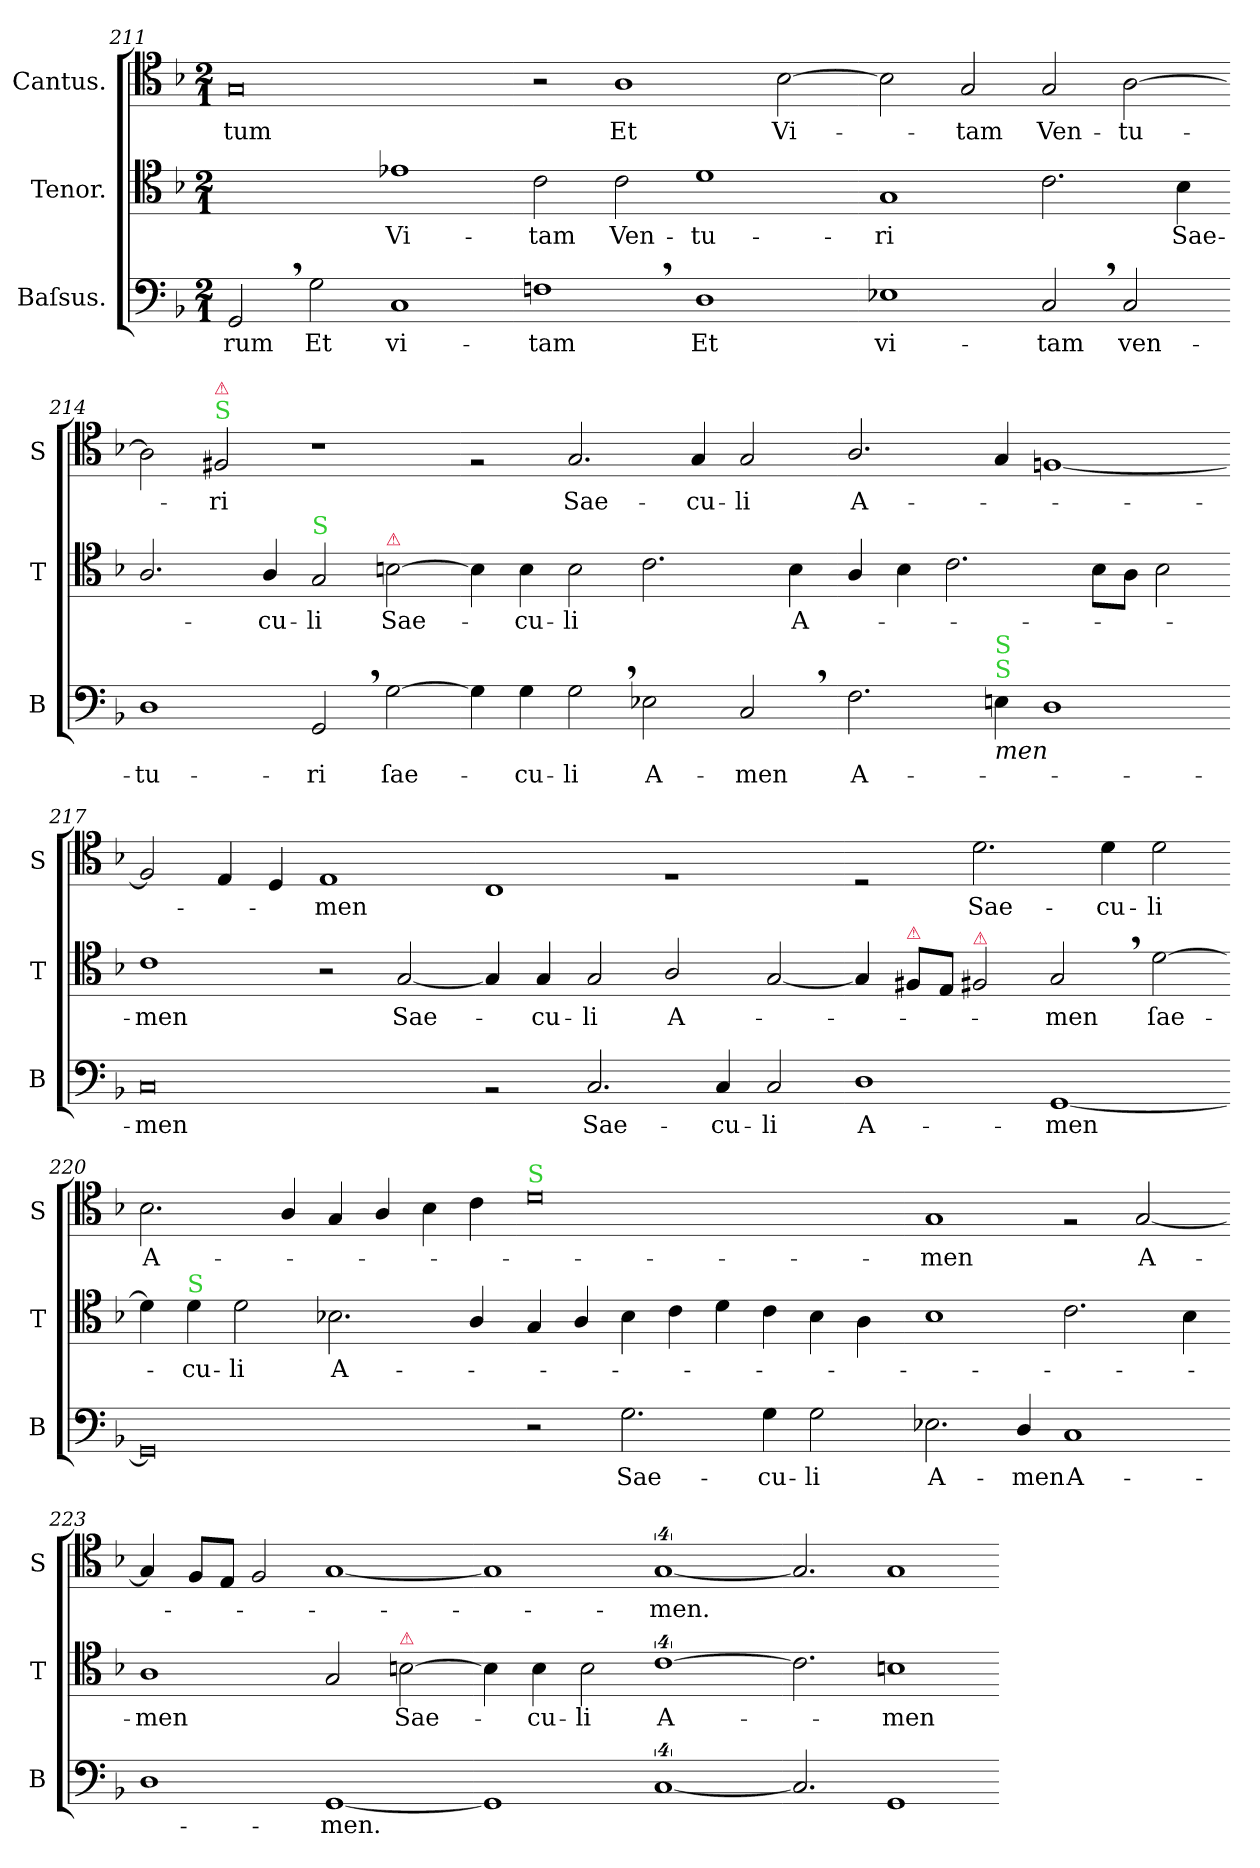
**kern	**text	**kern	**text	**kern	**text
*part3	*part3	*part2	*part2	*part1	*part1
*staff3	*staff3	*staff2	*staff2	*staff1	*staff1
*I"Baſsus.	*	*I"Tenor.	*	*I"Cantus.	*
*I'B	*	*I'T	*	*I'S	*
*clefF4	*	*clefC4	*	*clefC4	*
*k[b-]	*	*k[b-]	*	*k[b-]	*
*M2/1	*	*M2/1	*	*M2/1	*
=211	=211	=211	=211	=211	=211
2GG,</	-rum	1ryy	.	0G	-tum
2G\	Et	.	.	.	.
1C	vi-	1e-X	Vi-	.	.
=212-	=212-	=212-	=212-	=212-	=212-
1Fn,<	-tam	2c\	-tam	2r	.
.	.	2c\	Ven-	1A	Et
!	!LO:LY:i	!	!	!	!
1D	Et	1d	-tu-	.	.
.	.	.	.	[2B-\	Vi-
=213-	=213-	=213-	=213-	=213-	=213-
!	!LO:LY:i	!	!	!	!
1E-X	vi-	1G	-ri	2B-\]	.
.	.	.	.	2G/	tam
!	!LO:LY:i	!	!	!	!
2C,</	-tam	2.c\	.	2G/	Ven-
2C/	ven-	.	.	[2A\	-tu-
.	.	4B-\	Sae-	.	.
=214-	=214-	=214-	=214-	=214-	=214-
1D	-tu-	2.A/	.	2A\]	.
!	!	!	!	!LO:TX:a:color=limegreen:t=S	!
!	!	!	!	!LO:TX:a:color=crimson:t=⚠	!
.	.	.	.	2F#X/	-ri
.	.	4A/	-cu-	.	.
!	!	!LO:TX:a:color=limegreen:t=S	!	!	!
2GG,</	-ri	2G/	-li	1r	.
!	!	!LO:TX:a:color=crimson:t=⚠	!	!	!
[2G\	ſae-	[2Bn\	Sae-	.	.
=215-	=215-	=215-	=215-	=215-	=215-
4G\]	.	4B\]	.	2rF	.
4G\	-cu-	4B\	-cu-	.	.
2G,<\	-li	2B\	-li	2.G/	Sae-
2E-X\	A-	2.c\	.	.	.
.	.	.	.	4G/	-cu-
2C,</	-men	.	.	2G/	-li
.	.	4B\	A-	.	.
=216-	=216-	=216-	=216-	=216-	=216-
2.F\	A-	4A/	.	2.A/	A-
.	.	4B\	.	.	.
.	.	2.c\	.	.	.
!LO:TX:a:color=limegreen:t=S	!	!	!	!	!
!LO:TX:a:color=limegreen:t=S	!	!	!	!	!
!LO:TX:b:i:t=men	!	!	!	!	!
4En\	.	.	.	4G/	.
1D	.	.	.	[1Fn	.
.	.	8B\L	.	.	.
.	.	8A\J	.	.	.
.	.	2B\	.	.	.
=217-	=217-	=217-	=217-	=217-	=217-
0C	-men	1c	-men	2F]	.
.	.	.	.	4E/	.
.	.	.	.	4D/	.
.	.	2r	.	1E	men
!	!	!	!LO:LY:i	!	!
.	.	[2G/	Sae-	.	.
=218-	=218-	=218-	=218-	=218-	=218-
2rBB	.	4G/]	.	1C	.
!	!	!	!LO:LY:i	!	!
.	.	4G/	-cu-	.	.
!	!	!	!LO:LY:i	!	!
2.C/	Sae-	2G/	-li	.	.
!	!	!	!LO:LY:i	!	!
.	.	2A/	A-	1rF	.
4C/	-cu-	.	.	.	.
2C/	-li	[2G/	.	.	.
=219-	=219-	=219-	=219-	=219-	=219-
1D	A-	4G/]	.	2rD	.
!	!	!LO:TX:a:color=crimson:t=⚠	!	!	!
.	.	8F#X/L	.	.	.
.	.	8E/J	.	.	.
!	!	!LO:TX:a:color=crimson:t=⚠	!	!	!
!	!	!	!	!	!LO:LY:i
.	.	2F#X/	.	2.d\	Sae-
!	!	!	!LO:LY:i	!	!
[1GG	-men	2G,</	-men	.	.
!	!	!	!	!	!LO:LY:i
.	.	.	.	4d\	-cu-
!	!	!	!	!	!LO:LY:i
.	.	[2d\	ſae-	2d\	-li
=220-	=220-	=220-	=220-	=220-	=220-
!	!	!	!	!	!LO:LY:i
0GG]	.	4d\]	.	2.B-\	A-
!	!	!LO:TX:a:color=limegreen:t=S	!	!	!
.	.	4d\	-cu-	.	.
.	.	2d\	-li	.	.
.	.	.	.	4A/	.
.	.	2.B-X\	A-	4G/	.
.	.	.	.	4A/	.
.	.	.	.	4B-\	.
.	.	4A/	.	4c\	.
=221-	=221-	=221-	=221-	=221-	=221-
!	!	!	!	!LO:TX:a:color=limegreen:t=S	!
2r	.	4G/	.	0d	.
.	.	4A/	.	.	.
2.G\	Sae-	4B-\	.	.	.
.	.	4c\	.	.	.
.	.	4d\	.	.	.
4G\	-cu-	4c\	.	.	.
2G\	-li	4B-\	.	.	.
.	.	4A\	.	.	.
=222-	=222-	=222-	=222-	=222-	=222-
!	!	!	!	!	!LO:LY:i
2.E-X\	A-	1B-	.	1G	-men
4D/	-men	.	.	.	.
1C	A-	2.c\	.	2rF	.
.	.	.	.	[2G/	A-
.	.	4B-\	.	.	.
=223-	=223-	=223-	=223-	=223-	=223-
1D	.	1A	-men	4G/]	.
.	.	.	.	8F/L	.
.	.	.	.	8E/J	.
.	.	.	.	2F/	.
[1GG	-men.	2G/	.	[1G	.
!	!	!LO:TX:a:color=crimson:t=⚠	!	!	!
!	!	!	!LO:LY:i	!	!
.	.	[2Bn\	Sae-	.	.
=224-	=224-	=224-	=224-	=224-	=224-
1GG]	.	4B\]	.	1G]	.
!	!	!	!LO:LY:i	!	!
.	.	4B\	-cu-	.	.
!	!	!	!LO:LY:i	!	!
.	.	2B\	-li	.	.
!	!	!	!LO:LY:i	!	!
[4%5C	.	[4%5c	A-	[4%5G	-men.
=225-	=225-	=225-	=225-	=225-	=225-
2.C]	.	2.c]	.	2.G]	.
!	!	!	!LO:LY:i	!	!
1GG	.	1Bn	-men	1G	.
=-	=-	=-	=-	=-	=-
*-	*-	*-	*-	*-	*-
